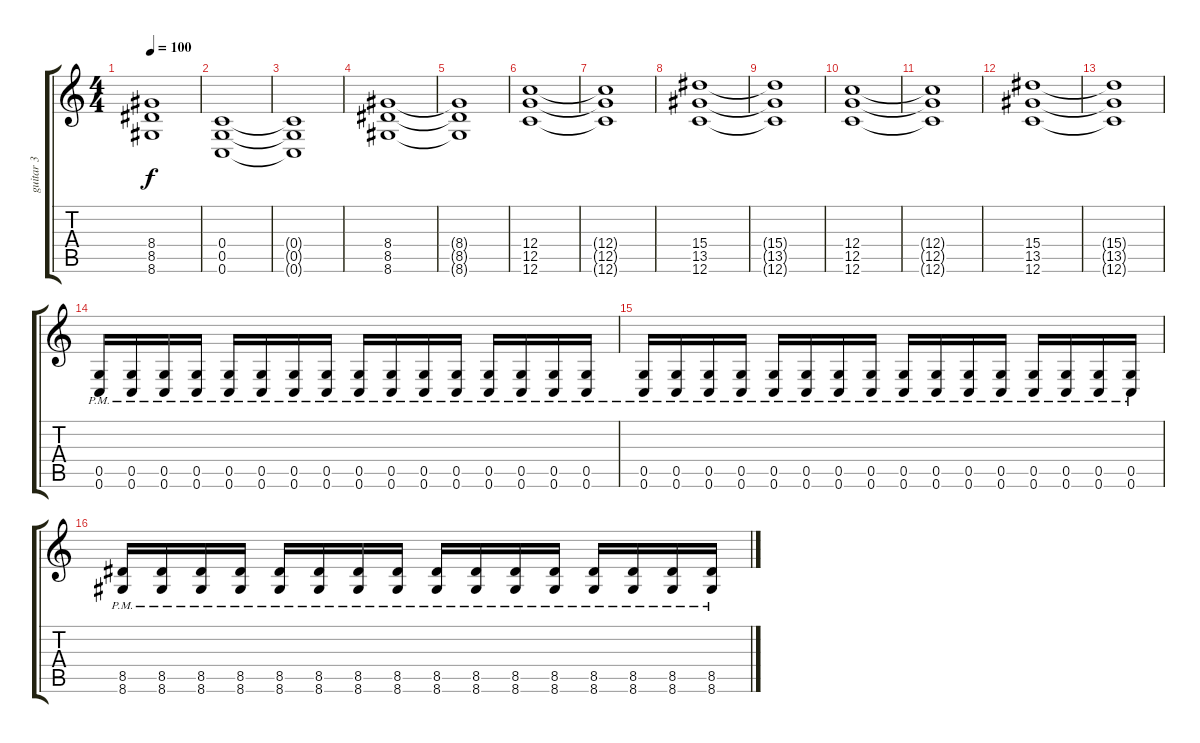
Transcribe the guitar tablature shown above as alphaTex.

\track ("guitar 3" "guitar 3") {instrument distortionguitar}
\staff {score tabs}
\tuning (D4 A3 F3 C3 G2 C2) {hide}
\ts (4 4)
\tempo 100
\clef g2
\ks c
(8.4{t} 8.5{t} 8.6{t}).1{dy f} |
(0.4 0.5 0.6).1 |
(0.4{t} 0.5{t} 0.6{t}).1 |
(8.4 8.5 8.6).1 |
(8.4{t} 8.5{t} 8.6{t}).1 |
(12.4 12.5 12.6).1 |
(12.4{t} 12.5{t} 12.6{t}).1 |
(15.4 13.5 12.6).1 |
(15.4{t} 13.5{t} 12.6{t}).1 |
(12.4 12.5 12.6).1 |
(12.4{t} 12.5{t} 12.6{t}).1 |
(15.4 13.5 12.6).1 |
(15.4{t} 13.5{t} 12.6{t}).1 |
(0.5{pm} 0.6{pm}).16 (0.5{pm} 0.6{pm}).16 (0.5{pm} 0.6{pm}).16 (0.5{pm} 0.6{pm}).16 (0.5{pm} 0.6{pm}).16 (0.5{pm} 0.6{pm}).16 (0.5{pm} 0.6{pm}).16 (0.5{pm} 0.6{pm}).16 (0.5{pm} 0.6{pm}).16 (0.5{pm} 0.6{pm}).16 (0.5{pm} 0.6{pm}).16 (0.5{pm} 0.6{pm}).16 (0.5{pm} 0.6{pm}).16 (0.5{pm} 0.6{pm}).16 (0.5{pm} 0.6{pm}).16 (0.5{pm} 0.6{pm}).16 |
(0.5{pm} 0.6{pm}).16 (0.5{pm} 0.6{pm}).16 (0.5{pm} 0.6{pm}).16 (0.5{pm} 0.6{pm}).16 (0.5{pm} 0.6{pm}).16 (0.5{pm} 0.6{pm}).16 (0.5{pm} 0.6{pm}).16 (0.5{pm} 0.6{pm}).16 (0.5{pm} 0.6{pm}).16 (0.5{pm} 0.6{pm}).16 (0.5{pm} 0.6{pm}).16 (0.5{pm} 0.6{pm}).16 (0.5{pm} 0.6{pm}).16 (0.5{pm} 0.6{pm}).16 (0.5{pm} 0.6{pm}).16 (0.5{pm} 0.6{pm}).16 |
(8.5{pm} 8.6{pm}).16 (8.5{pm} 8.6{pm}).16 (8.5{pm} 8.6{pm}).16 (8.5{pm} 8.6{pm}).16 (8.5{pm} 8.6{pm}).16 (8.5{pm} 8.6{pm}).16 (8.5{pm} 8.6{pm}).16 (8.5{pm} 8.6{pm}).16 (8.5{pm} 8.6{pm}).16 (8.5{pm} 8.6{pm}).16 (8.5{pm} 8.6{pm}).16 (8.5{pm} 8.6{pm}).16 (8.5{pm} 8.6{pm}).16 (8.5{pm} 8.6{pm}).16 (8.5{pm} 8.6{pm}).16 (8.5{pm} 8.6{pm}).16
